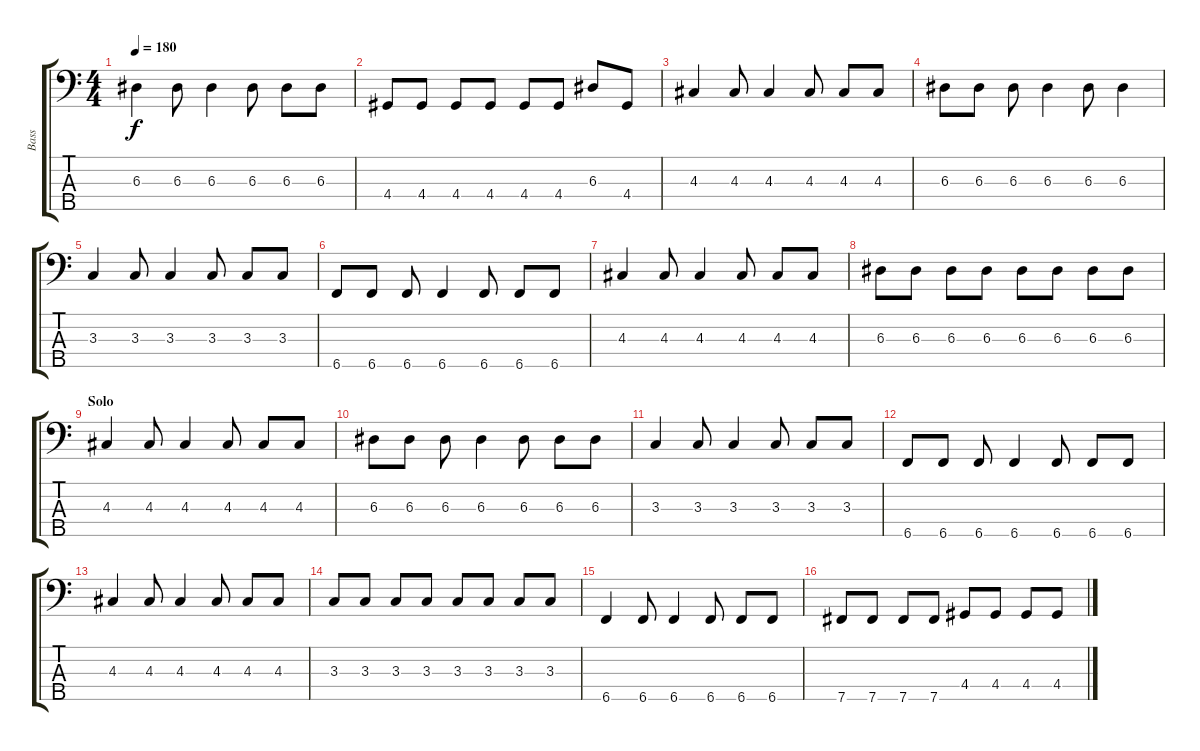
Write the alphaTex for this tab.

\track ("Bass" "Bass") {instrument electricbassfinger}
\staff {score tabs}
\tuning (G2 D2 A1 E1 B0) {hide}
\ts (4 4)
\tempo 180
\clef f4
\ks c
6.3.4{dy f} 6.3.8 6.3.4 6.3.8 6.3.8 6.3.8 |
4.4.8 4.4.8 4.4.8 4.4.8 4.4.8 4.4.8 6.3.8 4.4.8 |
4.3.4 4.3.8 4.3.4 4.3.8 4.3.8 4.3.8 |
6.3.8 6.3.8 6.3.8 6.3.4 6.3.8 6.3.4 |
3.3.4 3.3.8 3.3.4 3.3.8 3.3.8 3.3.8 |
6.5.8 6.5.8 6.5.8 6.5.4 6.5.8 6.5.8 6.5.8 |
4.3.4 4.3.8 4.3.4 4.3.8 4.3.8 4.3.8 |
6.3.8 6.3.8 6.3.8 6.3.8 6.3.8 6.3.8 6.3.8 6.3.8 |
\section ("" "Solo")
4.3.4 4.3.8 4.3.4 4.3.8 4.3.8 4.3.8 |
6.3.8 6.3.8 6.3.8 6.3.4 6.3.8 6.3.8 6.3.8 |
3.3.4 3.3.8 3.3.4 3.3.8 3.3.8 3.3.8 |
6.5.8 6.5.8 6.5.8 6.5.4 6.5.8 6.5.8 6.5.8 |
4.3.4 4.3.8 4.3.4 4.3.8 4.3.8 4.3.8 |
3.3.8 3.3.8 3.3.8 3.3.8 3.3.8 3.3.8 3.3.8 3.3.8 |
6.5.4 6.5.8 6.5.4 6.5.8 6.5.8 6.5.8 |
7.5.8 7.5.8 7.5.8 7.5.8 4.4.8 4.4.8 4.4.8 4.4.8
